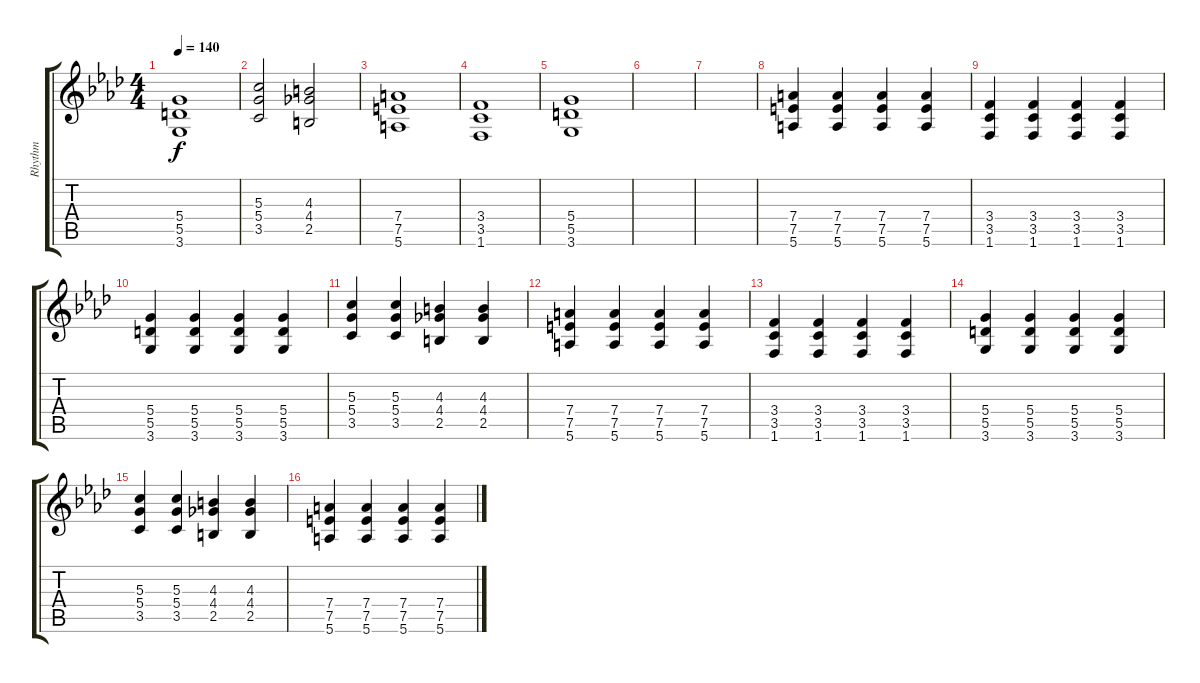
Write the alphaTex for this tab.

\track ("Rhythm" "Rhythm") {instrument distortionguitar}
\staff {score tabs}
\tuning (E4 B3 G3 D3 A2 E2) {hide}
\ts (4 4)
\tempo 140
\clef g2
\ks ab
(5.4 5.5 3.6).1{dy f} |
(5.3 5.4 3.5).2 (4.3 4.4 2.5).2 |
(7.4 7.5 5.6).1 |
(3.4 3.5 1.6).1 |
(5.4 5.5 3.6).1 |
|
|
(7.4 7.5 5.6).4 (7.4 7.5 5.6).4 (7.4 7.5 5.6).4 (7.4 7.5 5.6).4 |
(3.4 3.5 1.6).4 (3.4 3.5 1.6).4 (3.4 3.5 1.6).4 (3.4 3.5 1.6).4 |
(5.4 5.5 3.6).4 (5.4 5.5 3.6).4 (5.4 5.5 3.6).4 (5.4 5.5 3.6).4 |
(5.3 5.4 3.5).4 (5.3 5.4 3.5).4 (4.3 4.4 2.5).4 (4.3 4.4 2.5).4 |
(7.4 7.5 5.6).4 (7.4 7.5 5.6).4 (7.4 7.5 5.6).4 (7.4 7.5 5.6).4 |
(3.4 3.5 1.6).4 (3.4 3.5 1.6).4 (3.4 3.5 1.6).4 (3.4 3.5 1.6).4 |
(5.4 5.5 3.6).4 (5.4 5.5 3.6).4 (5.4 5.5 3.6).4 (5.4 5.5 3.6).4 |
(5.3 5.4 3.5).4 (5.3 5.4 3.5).4 (4.3 4.4 2.5).4 (4.3 4.4 2.5).4 |
(7.4 7.5 5.6).4 (7.4 7.5 5.6).4 (7.4 7.5 5.6).4 (7.4 7.5 5.6).4
